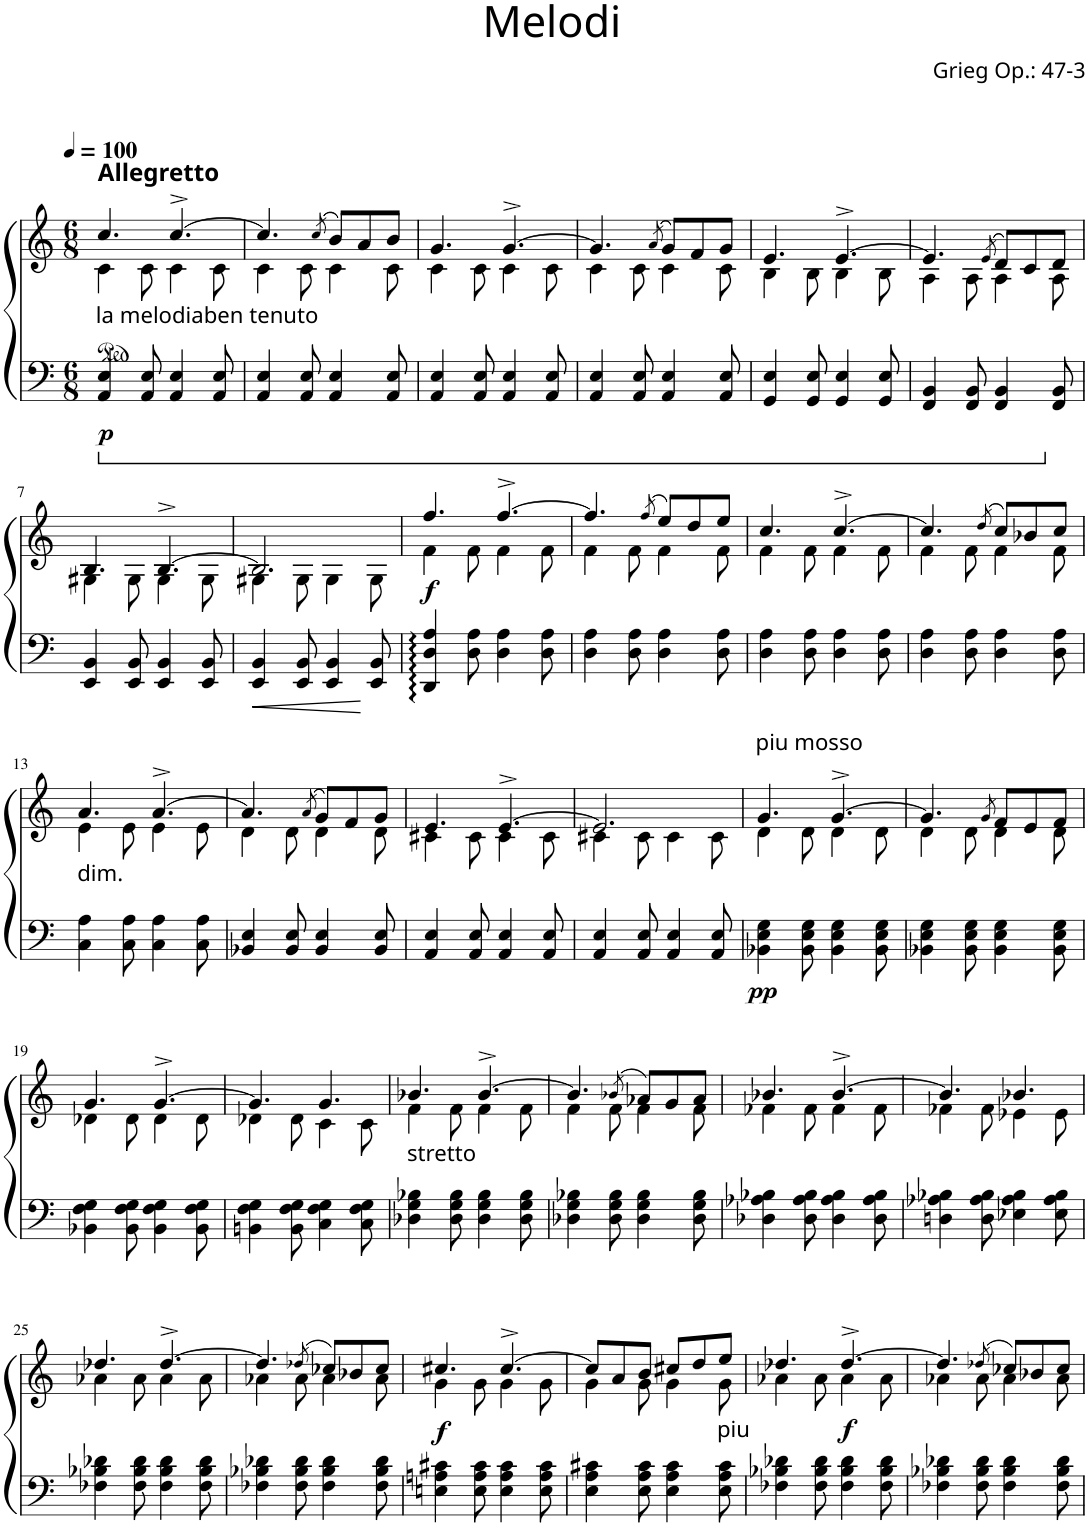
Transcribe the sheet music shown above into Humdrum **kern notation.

**kern	**kern	**dynam
*part1	*part1	*part1
*staff2	*staff1	*staff1/2
*I"Klavier	*	*
*I'Klav.	*	*
*clefF4	*clefG2	*
*k[]	*k[]	*
*M6/8	*M6/8	*
*MM100	*MM100	*
=1	=1	=1
*	*^	*
!	!LO:TX:a:B:t=Allegretto	!	!
!LO:TX:a:t=la melodiaben tenuto	!	!	!
!	!	!	!LO:DY:b=2
4AA/ 4E/	4.cc/	4c\	p
8AA/ 8E/	.	8c\	.
4AA/ 4E/	[4.cc^/	4c\	.
8AA/ 8E/	.	8c\	.
=2	=2	=2	=2
4AA/ 4E/	4.cc/]	4c\	.
8AA/ 8E/	.	8c\	.
.	(8qcc/	.	.
4AA/ 4E/	8b/L)	4c\	.
.	8a/	.	.
8AA/ 8E/	8b/J	8c\	.
=3	=3	=3	=3
4AA/ 4E/	4.g/	4c\	.
8AA/ 8E/	.	8c\	.
4AA/ 4E/	[4.g^/	4c\	.
8AA/ 8E/	.	8c\	.
=4	=4	=4	=4
4AA/ 4E/	4.g/]	4c\	.
8AA/ 8E/	.	8c\	.
.	(8qa/	.	.
4AA/ 4E/	8g/L)	4c\	.
.	8f/	.	.
8AA/ 8E/	8g/J	8c\	.
=5	=5	=5	=5
4GG/ 4E/	4.e/	4B\	.
8GG/ 8E/	.	8B\	.
4GG/ 4E/	[4.e^/	4B\	.
8GG/ 8E/	.	8B\	.
=6	=6	=6	=6
4FF/ 4BB/	4.e/]	4A\	.
8FF/ 8BB/	.	8A\	.
.	(8qe/	.	.
4FF/ 4BB/	8d/L)	4A\	.
.	8c/	.	.
8FF/ 8BB/	8d/J	8A\	.
!!LO:LB:g=z	!!
=7	=7	=7	=7
4EE/ 4BB/	4.B/	4G#X\	.
8EE/ 8BB/	.	8G#\	.
4EE/ 4BB/	[4.B^/	4G#\	.
8EE/ 8BB/	.	8G#\	.
=8	=8	=8	=8
4EE/ 4BB/	2.B/]	4G#X\	.
8EE/ 8BB/	.	8G#\	.
4EE/ 4BB/	.	4G#\	.
8EE/ 8BB/	.	8G#\	.
=9	=9	=9	=9
!	!	!	!LO:DY:b
4DD/ 4D/ 4A/	4.ff/	4f\	f
8D\ 8A\	.	8f\	.
4D\ 4A\	[4.ff^/	4f\	.
8D\ 8A\	.	8f\	.
=10	=10	=10	=10
4D\ 4A\	4.ff/]	4f\	.
8D\ 8A\	.	8f\	.
.	(8qff/	.	.
4D\ 4A\	8ee/L)	4f\	.
.	8dd/	.	.
8D\ 8A\	8ee/J	8f\	.
=11	=11	=11	=11
4D\ 4A\	4.cc/	4f\	.
8D\ 8A\	.	8f\	.
4D\ 4A\	[4.cc^/	4f\	.
8D\ 8A\	.	8f\	.
=12	=12	=12	=12
4D\ 4A\	4.cc/]	4f\	.
8D\ 8A\	.	8f\	.
.	(8qdd/	.	.
4D\ 4A\	8cc/L)	4f\	.
.	8b-X/	.	.
8D\ 8A\	8cc/J	8f\	.
!!LO:LB:g=z	!!
=13	=13	=13	=13
!LO:TX:a:t=dim.	!	!	!
4C\ 4A\	4.a/	4e\	.
8C\ 8A\	.	8e\	.
4C\ 4A\	[4.a^/	4e\	.
8C\ 8A\	.	8e\	.
=14	=14	=14	=14
4BB-X/ 4E/	4.a/]	4d\	.
8BB-/ 8E/	.	8d\	.
.	(8qa/	.	.
4BB-/ 4E/	8g/L)	4d\	.
.	8f/	.	.
8BB-/ 8E/	8g/J	8d\	.
=15	=15	=15	=15
4AA/ 4E/	4.e/	4c#X\	.
8AA/ 8E/	.	8c#\	.
4AA/ 4E/	[4.e^/	4c#\	.
8AA/ 8E/	.	8c#\	.
=16	=16	=16	=16
4AA/ 4E/	2.e/]	4c#X\	.
8AA/ 8E/	.	8c#\	.
4AA/ 4E/	.	4c#\	.
8AA/ 8E/	.	8c#\	.
=17	=17	=17	=17
!	!LO:TX:a:t=piu mosso	!	!
!	!	!	!LO:DY:b=2
4BB-X\ 4E\ 4G\	4.g/	4d\	pp
8BB-\ 8E\ 8G\	.	8d\	.
4BB-\ 4E\ 4G\	[4.g^/	4d\	.
8BB-\ 8E\ 8G\	.	8d\	.
=18	=18	=18	=18
4BB-X\ 4E\ 4G\	4.g/]	4d\	.
8BB-\ 8E\ 8G\	.	8d\	.
.	8qg/	.	.
4BB-\ 4E\ 4G\	8f/L	4d\	.
.	8e/	.	.
8BB-\ 8E\ 8G\	8f/J	8d\	.
!!LO:LB:g=z	!!
=19	=19	=19	=19
4BB-X\ 4F\ 4G\	4.g/	4d-X\	.
8BB-\ 8F\ 8G\	.	8d-\	.
4BB-\ 4F\ 4G\	[4.g^/	4d-\	.
8BB-\ 8F\ 8G\	.	8d-\	.
=20	=20	=20	=20
4BBn\ 4F\ 4G\	4.g/]	4d-X\	.
8BB\ 8F\ 8G\	.	8d-\	.
4C\ 4F\ 4G\	4.g/	4c\	.
8C\ 8F\ 8G\	.	8c\	.
=21	=21	=21	=21
!LO:TX:a:t=stretto	!	!	!
4D-X\ 4G\ 4B-X\	4.b-X/	4f\	.
8D-\ 8G\ 8B-\	.	8f\	.
4D-\ 4G\ 4B-\	[4.b-^/	4f\	.
8D-\ 8G\ 8B-\	.	8f\	.
=22	=22	=22	=22
4D-X\ 4G\ 4B-X\	4.b-/]	4f\	.
8D-\ 8G\ 8B-\	.	8f\	.
.	(8qb-X/	.	.
4D-\ 4G\ 4B-\	8a-X/L)	4f\	.
.	8g/	.	.
8D-\ 8G\ 8B-\	8a-/J	8f\	.
=23	=23	=23	=23
4D-X\ 4A-X\ 4B-X\	4.b-X/	4f-X\	.
8D-\ 8A-\ 8B-\	.	8f-\	.
4D-\ 4A-\ 4B-\	[4.b-^/	4f-\	.
8D-\ 8A-\ 8B-\	.	8f-\	.
=24	=24	=24	=24
4Dn\ 4A-X\ 4B-X\	4.b-/]	4f-X\	.
8D\ 8A-\ 8B-\	.	8f-\	.
4E-X\ 4A-\ 4B-\	4.b-X/	4e-X\	.
8E-\ 8A-\ 8B-\	.	8e-\	.
!!LO:LB:g=z	!!
=25	=25	=25	=25
4F-X\ 4B-X\ 4d-X\	4.dd-X/	4a-X\	.
8F-\ 8B-\ 8d-\	.	8a-\	.
4F-\ 4B-\ 4d-\	[4.dd-^/	4a-\	.
8F-\ 8B-\ 8d-\	.	8a-\	.
=26	=26	=26	=26
4F-X\ 4B-X\ 4d-X\	4.dd-/]	4a-X\	.
8F-\ 8B-\ 8d-\	.	8a-\	.
.	(8qdd-X/	.	.
4F-\ 4B-\ 4d-\	8cc-X/L)	4a-\	.
.	8b-X/	.	.
8F-\ 8B-\ 8d-\	8cc-/J	8a-\	.
=27	=27	=27	=27
!	!	!	!LO:DY:b
4En\ 4An\ 4c#X\	4.cc#X/	4g\	f
8E\ 8A\ 8c#\	.	8g\	.
4E\ 4A\ 4c#\	[4.cc#^/	4g\	.
8E\ 8A\ 8c#\	.	8g\	.
=28	=28	=28	=28
4E\ 4A\ 4c#X\	8cc#/L]	4g\	.
.	8a/	.	.
8E\ 8A\ 8c#\	8b/J	8g\	.
4E\ 4A\ 4c#\	8cc#X/L	4g\	.
.	8dd/	.	.
!LO:TX:a:t=piu	!	!	!
8E\ 8A\ 8c#\	8ee/J	8g\	.
=29	=29	=29	=29
4F-X\ 4B-X\ 4d-X\	4.dd-X/	4a-X\	.
8F-\ 8B-\ 8d-\	.	8a-\	.
!	!	!	!LO:DY:b
4F-\ 4B-\ 4d-\	[4.dd-^/	4a-\	f
8F-\ 8B-\ 8d-\	.	8a-\	.
=30	=30	=30	=30
4F-X\ 4B-X\ 4d-X\	4.dd-/]	4a-X\	.
8F-\ 8B-\ 8d-\	.	8a-\	.
.	(8qdd-X/	.	.
4F-\ 4B-\ 4d-\	8cc-X/L)	4a-\	.
.	8b-X/	.	.
8F-\ 8B-\ 8d-\	8cc-/J	8a-\	.
*	*v	*v	*
=	=	=
*-	*-	*-
